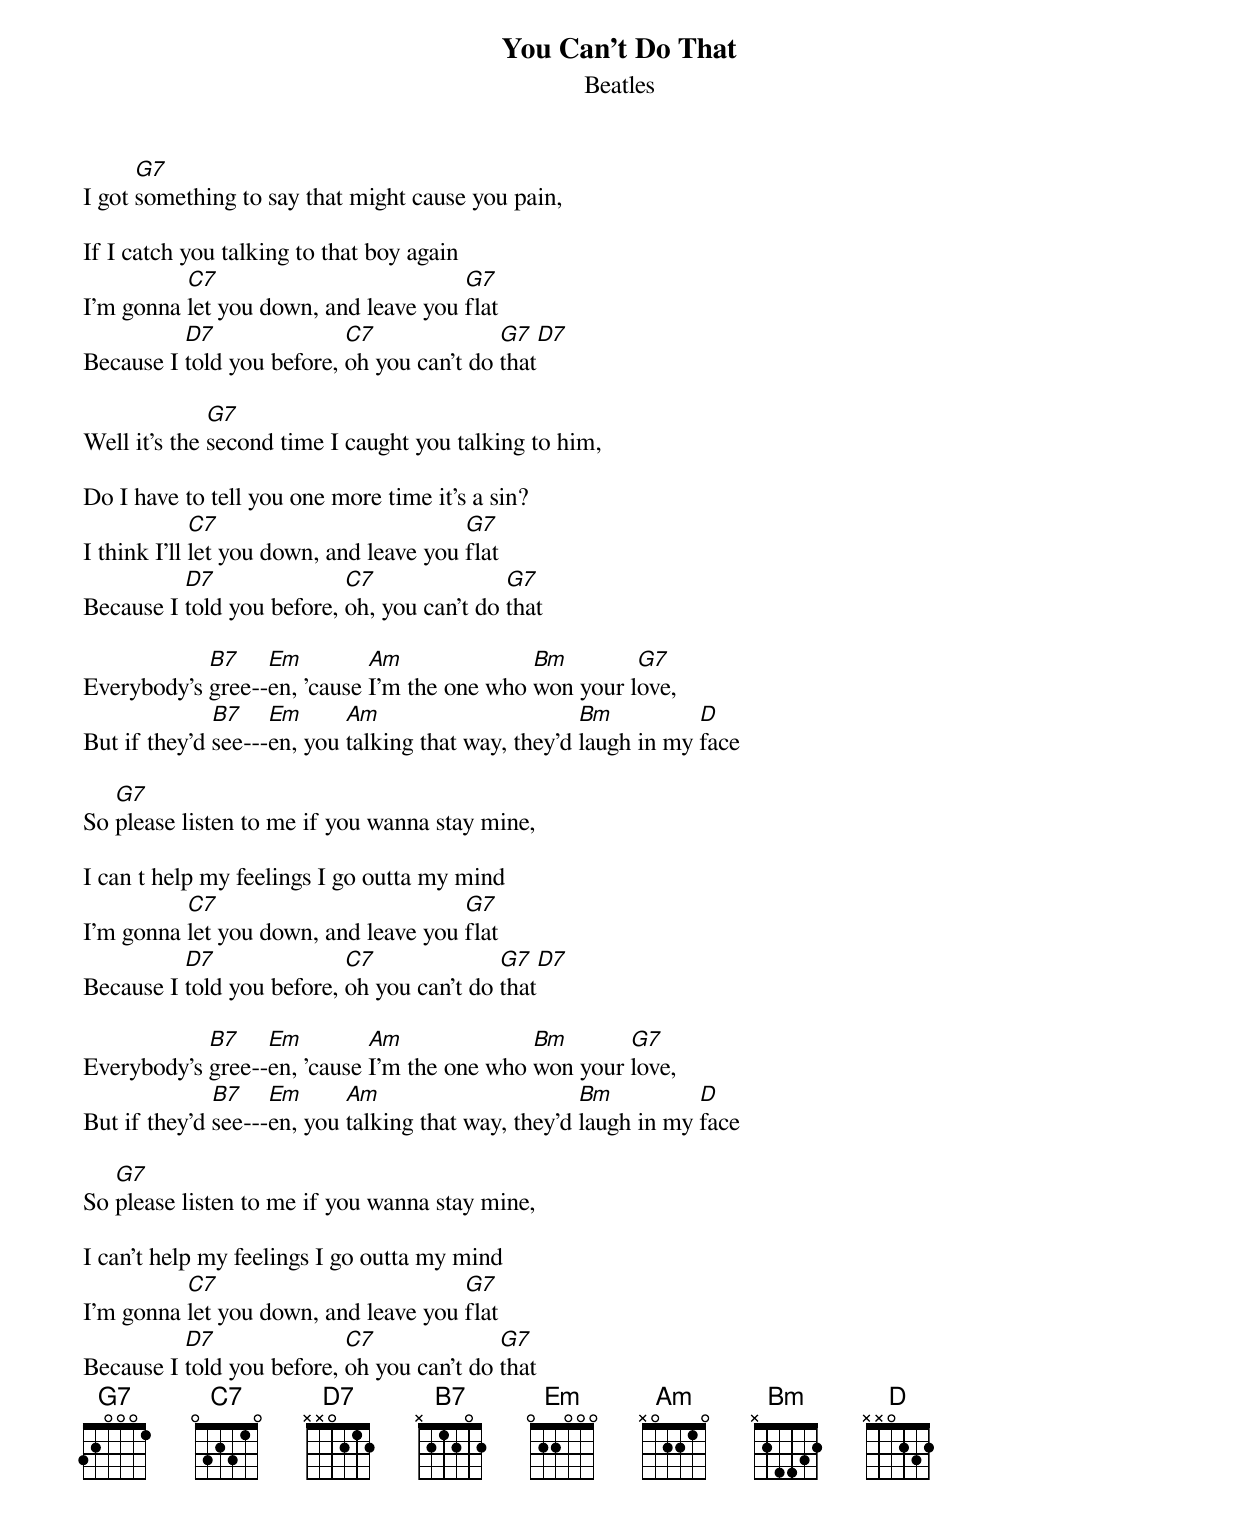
You Can't Do That
Beatles

      G7
I got something to say that might cause you pain,

If I catch you talking to that boy again
          C7                          G7
I'm gonna let you down, and leave you flat
          D7               C7              G7  D7
Because I told you before, oh you can't do that

              G7
Well it's the second time I caught you talking to him,

Do I have to tell you one more time it's a sin?
             C7                          G7
I think I'll let you down, and leave you flat
          D7               C7               G7
Because I told you before, oh, you can't do that

            B7    Em         Am              Bm        G7
Everybody's gree--en, 'cause I'm the one who won your love,
              B7    Em      Am                       Bm          D
But if they'd see---en, you talking that way, they'd laugh in my face

   G7
So please listen to me if you wanna stay mine,

I can t help my feelings I go outta my mind
          C7                          G7
I'm gonna let you down, and leave you flat
          D7               C7              G7   D7
Because I told you before, oh you can’t do that

            B7    Em         Am              Bm       G7
Everybody's gree--en, 'cause I'm the one who won your love,
              B7    Em      Am                       Bm          D
But if they'd see---en, you talking that way, they'd laugh in my face

   G7
So please listen to me if you wanna stay mine,

I can't help my feelings I go outta my mind
          C7                          G7
I'm gonna let you down, and leave you flat
          D7               C7              G7
Because I told you before, oh you can't do that
